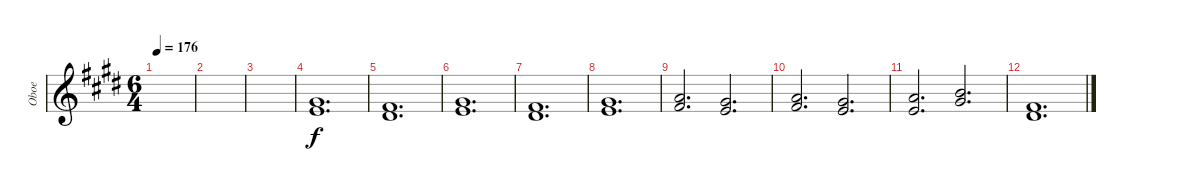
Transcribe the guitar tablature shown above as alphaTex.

\track ("Oboe" "Oboe") {instrument oboe}
\staff {score}
\tuning (E4 B3 G3 D3 A2 E2) {hide}
\ts (6 4)
\tempo 176
\clef g2
\ks e
|
|
|
(9.2 9.3).1{d} |
(7.2 8.3).1{d} |
(9.2 9.3).1{d} |
(7.2 8.3).1{d} |
(9.2 9.3).1{d} |
(10.2 11.3).2{d} (9.2 9.3).2{d} |
(10.2 11.3).2{d} (9.2 9.3).2{d} |
(10.2 9.3).2{d} (7.1 9.2).2{d} |
(7.2 8.3).1{d}
